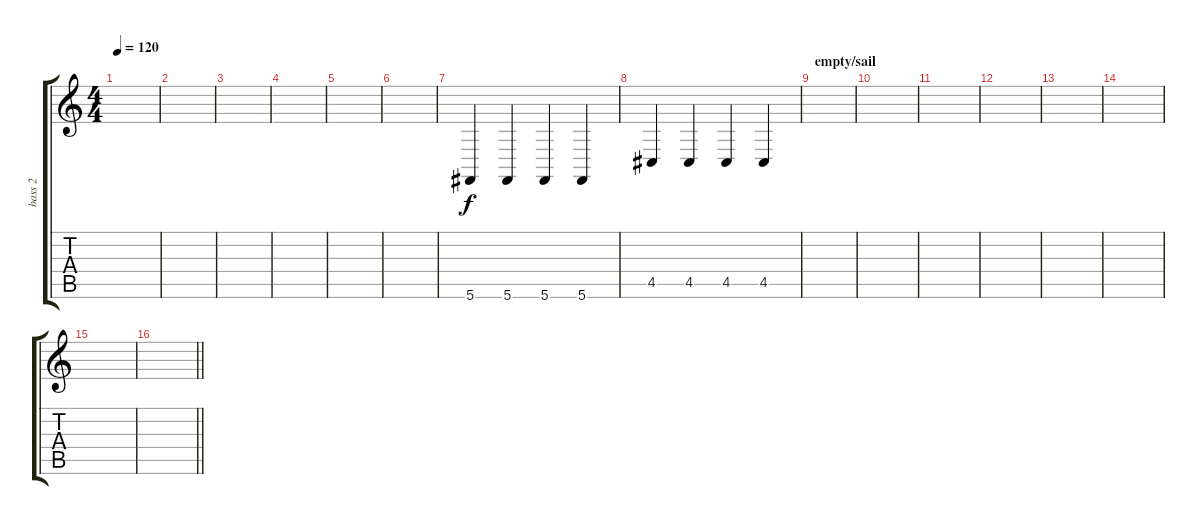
\track ("bass 2" "bass 2") {instrument pizzicatostrings}
\staff {score tabs}
\tuning (E4 B3 G3 D3 A2 Db2) {hide}
\ts (4 4)
\tempo 120
\clef g2
\ks c
|
|
|
|
|
|
5.6.4 5.6.4 5.6.4 5.6.4 |
4.5.4 4.5.4 4.5.4 4.5.4 |
\section ("" "empty/sail")
|
|
|
|
|
|
|
\barLineRight lightlight
